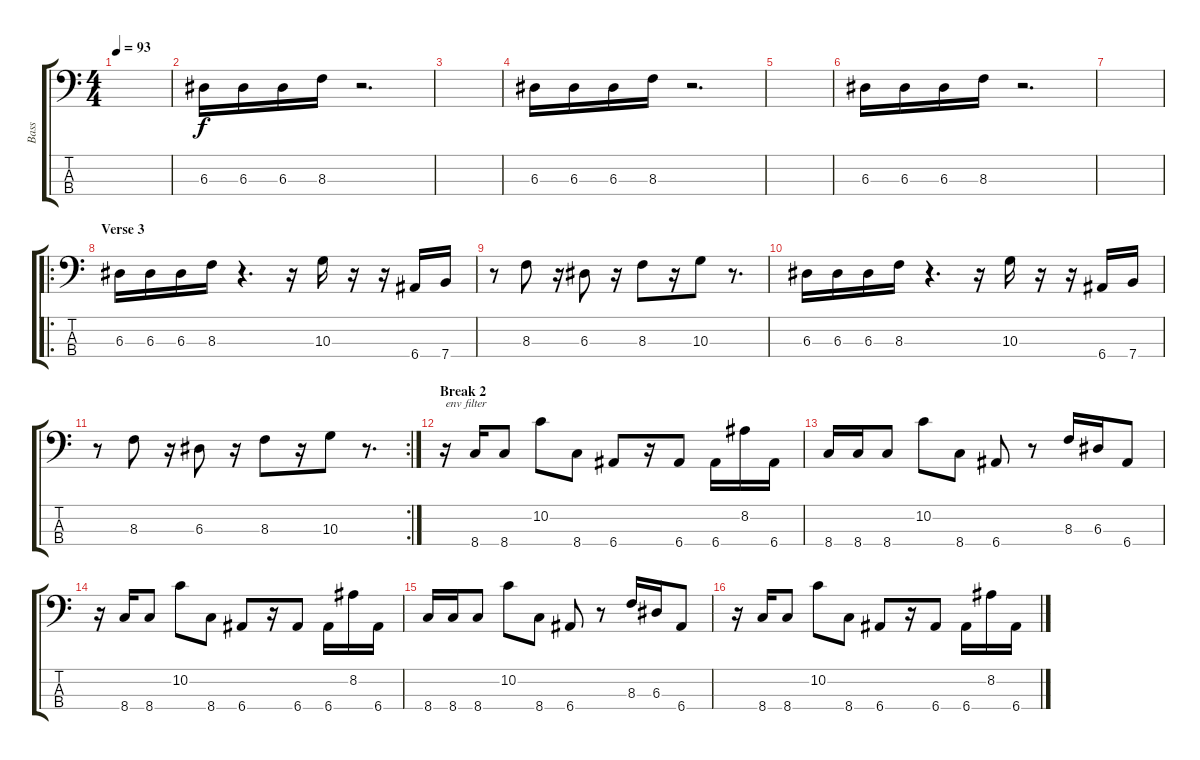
\track ("Bass" "Bass") {instrument fretlessbass}
\staff {score tabs}
\tuning (G2 D2 A1 E1) {hide}
\ts (4 4)
\tempo 93
\clef f4
\ks c
|
6.3.16{instrument synthbass2} 6.3.16 6.3.16 8.3.16 r.2{d} |
|
6.3.16{instrument synthbass2} 6.3.16 6.3.16 8.3.16 r.2{d} |
|
6.3.16{instrument synthbass2} 6.3.16 6.3.16 8.3.16 r.2{d} |
|
\ro
\section ("" "Verse 3")
6.3.16{instrument synthbass2} 6.3.16 6.3.16 8.3.16 r.4{d} r.16 10.3.16 r.16 r.16 6.4.16 7.4.16 |
r.8 8.3.8 r.16 6.3.8 r.16 8.3.8 r.16 10.3.8 r.8{d} |
6.3.16{instrument synthbass2} 6.3.16 6.3.16 8.3.16 r.4{d} r.16 10.3.16 r.16 r.16 6.4.16 7.4.16 |
\rc 2
r.8 8.3.8 r.16 6.3.8 r.16 8.3.8 r.16 10.3.8 r.8{d} |
\section ("" "Break 2")
r.16{txt "env filter" instrument fretlessbass} 8.4.16 8.4.8 10.2.8 8.4.8 6.4.8 r.16 6.4.8 6.4.16 8.2.16 6.4.16 |
8.4.16 8.4.16 8.4.8 10.2.8 8.4.8 6.4.8 r.8 8.3.16 6.3.16 6.4.8 |
r.16 8.4.16 8.4.8 10.2.8 8.4.8 6.4.8 r.16 6.4.8 6.4.16 8.2.16 6.4.16 |
8.4.16 8.4.16 8.4.8 10.2.8 8.4.8 6.4.8 r.8 8.3.16 6.3.16 6.4.8 |
r.16 8.4.16 8.4.8 10.2.8 8.4.8 6.4.8 r.16 6.4.8 6.4.16 8.2.16 6.4.16
